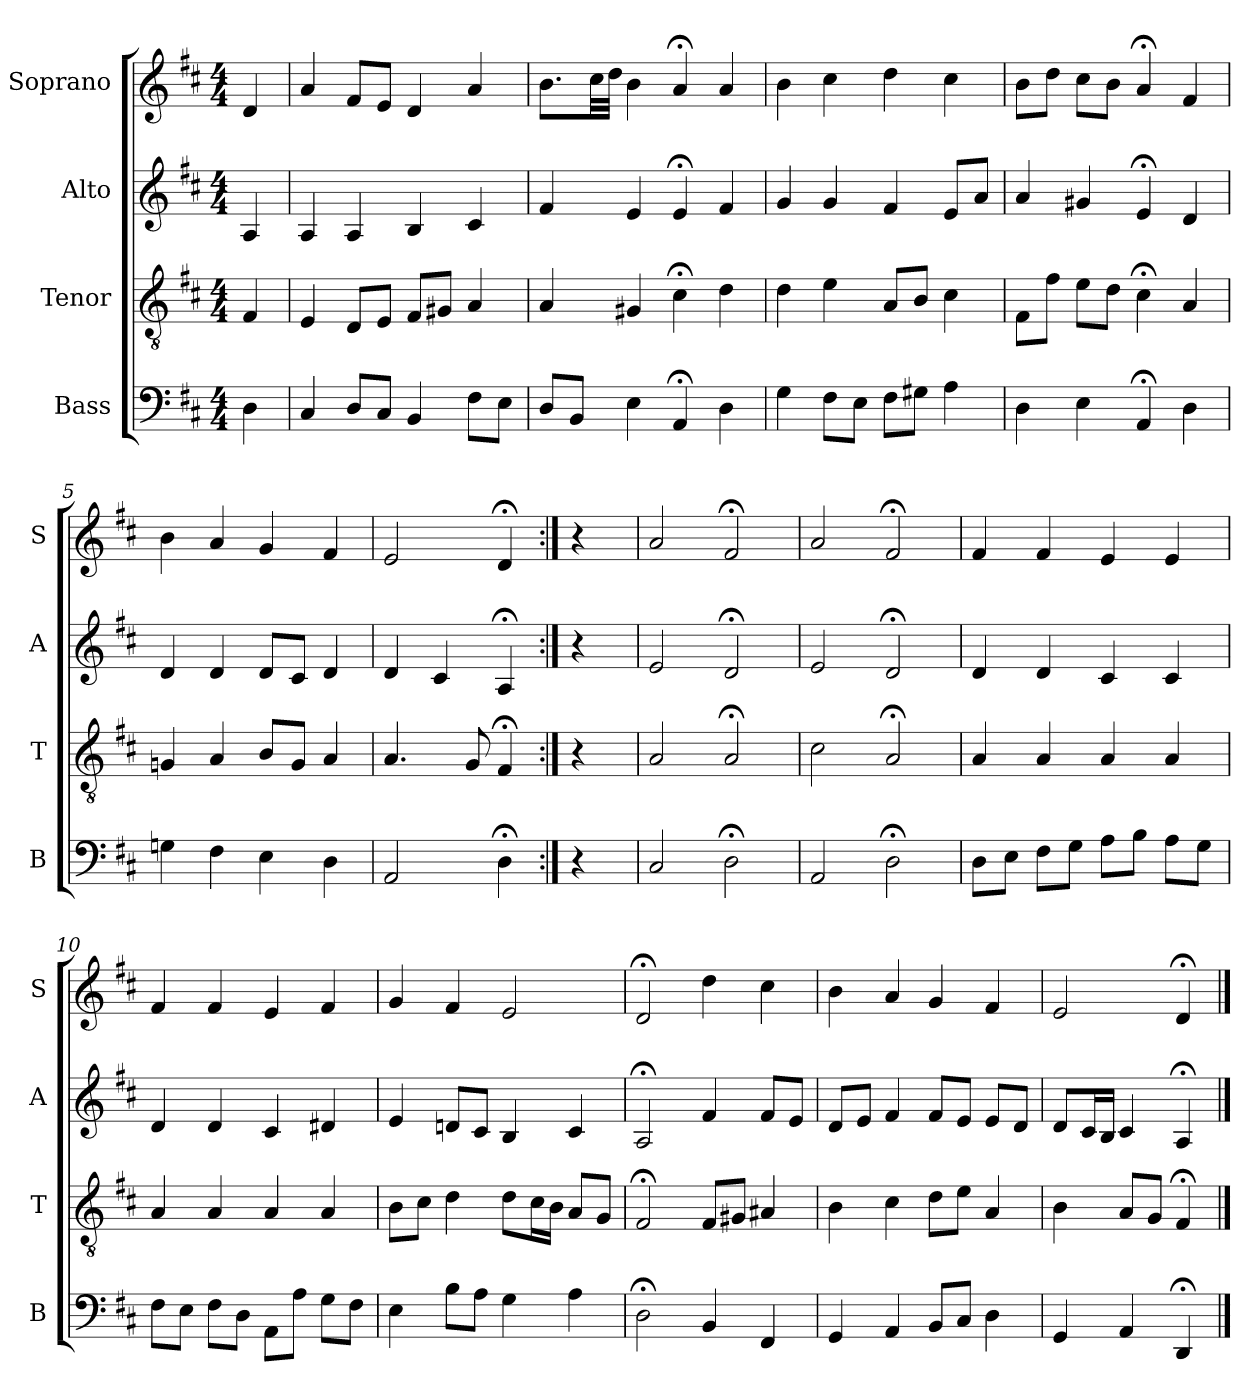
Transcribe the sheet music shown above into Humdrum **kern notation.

**kern	**kern	**kern	**kern
*part4	*part3	*part2	*part1
*staff4	*staff3	*staff2	*staff1
*I"Bass	*I"Tenor	*I"Alto	*I"Soprano
*I'B	*I'T	*I'A	*I'S
*clefF4	*clefGv2	*clefG2	*clefG2
*k[f#c#]	*k[f#c#]	*k[f#c#]	*k[f#c#]
*D:	*D:	*D:	*D:
*M4/4	*M4/4	*M4/4	*M4/4
*MM100	*MM100	*MM100	*MM100
=	=	=	=
4D	4F#	4A	4d
=1	=1	=1	=1
4C#	4E	4A	4a
8DL	8DL	4A	8f#L
8C#J	8EJ	.	8eJ
4BB	8F#L	4B	4d
.	8G#XJ	.	.
8F#L	4A	4c#	4a
8EJ	.	.	.
=2	=2	=2	=2
8DL	4A	4f#	8.bL
8BBJ	.	.	.
.	.	.	32cc#LL
.	.	.	32ddJJJ
4E	4G#X	4e	4b
4AA;<	4c#;<	4e;<	4a;<
4D	4d	4f#	4a
=3	=3	=3	=3
4G	4d	4g	4b
8F#L	4e	4g	4cc#
8EJ	.	.	.
8F#L	8AL	4f#	4dd
8G#XJ	8BJ	.	.
4A	4c#	8eL	4cc#
.	.	8aJ	.
=4	=4	=4	=4
4D	8F#L	4a	8bL
.	8f#J	.	8ddJ
4E	8eL	4g#X	8cc#L
.	8dJ	.	8bJ
4AA;<	4c#;<	4e;<	4a;<
4D	4A	4d	4f#
=5	=5	=5	=5
4Gn	4Gn	4d	4b
4F#	4A	4d	4a
4E	8BL	8dL	4g
.	8GJ	8c#J	.
4D	4A	4d	4f#
=6	=6	=6	=6
2AA	4.A	4d	2e
.	.	4c#	.
.	8G	.	.
4D;<	4F#;<	4A;<	4d;<
=:|!	=:|!	=:|!	=:|!
4r	4r	4r	4r
=7	=7	=7	=7
2C#	2A	2e	2a
2D;<	2A;<	2d;<	2f#;<
=8	=8	=8	=8
2AA	2c#	2e	2a
2D;<	2A;<	2d;<	2f#;<
=9	=9	=9	=9
8DL	4A	4d	4f#
8EJ	.	.	.
8F#L	4A	4d	4f#
8GJ	.	.	.
8AL	4A	4c#	4e
8BJ	.	.	.
8AL	4A	4c#	4e
8GJ	.	.	.
=10	=10	=10	=10
8F#L	4A	4d	4f#
8EJ	.	.	.
8F#L	4A	4d	4f#
8DJ	.	.	.
8AAL	4A	4c#	4e
8AJ	.	.	.
8GL	4A	4d#X	4f#
8F#J	.	.	.
=11	=11	=11	=11
4E	8BL	4e	4g
.	8c#J	.	.
8BL	4d	8dnL	4f#
8AJ	.	8c#J	.
4G	8dL	4B	2e
.	16c#L	.	.
.	16BJJ	.	.
4A	8AL	4c#	.
.	8GJ	.	.
=12	=12	=12	=12
2D;<	2F#;<	2A;<	2d;<
4BB	8F#L	4f#	4dd
.	8G#XJ	.	.
4FF#	4A#X	8f#L	4cc#
.	.	8eJ	.
=13	=13	=13	=13
4GG	4B	8dL	4b
.	.	8eJ	.
4AA	4c#	4f#	4a
8BBL	8dL	8f#L	4g
8C#J	8eJ	8eJ	.
4D	4A	8eL	4f#
.	.	8dJ	.
=14	=14	=14	=14
4GG	4B	8dL	2e
.	.	16c#L	.
.	.	16BJJ	.
4AA	8AL	4c#	.
.	8GJ	.	.
4DD;<	4F#;<	4A;<	4d;<
==	==	==	==
*-	*-	*-	*-
